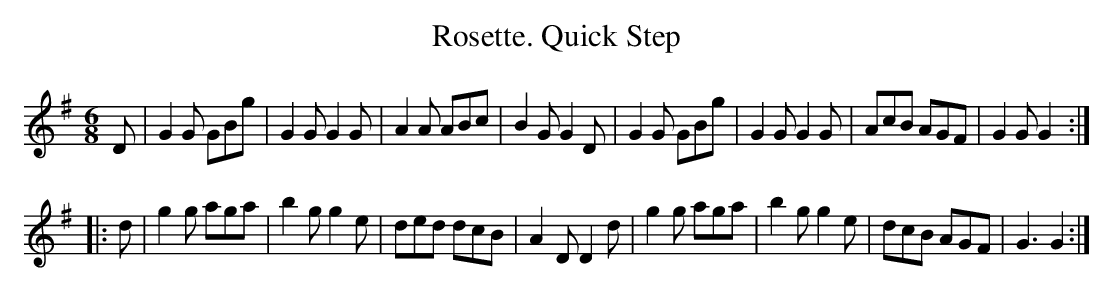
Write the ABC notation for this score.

X:1
T:Rosette. Quick Step
M:6/8
K:G
D|\
G2G GBg|  G2G G2G| A2A ABc| B2G G2D|\
G2G GBg| G2G G2G| AcB AGF| G2G G2::
d|\
g2g aga| b2g g2e| ded dcB| A2D D2d|\
g2g aga| b2g g2e| dcB AGF| G3 G2:|
